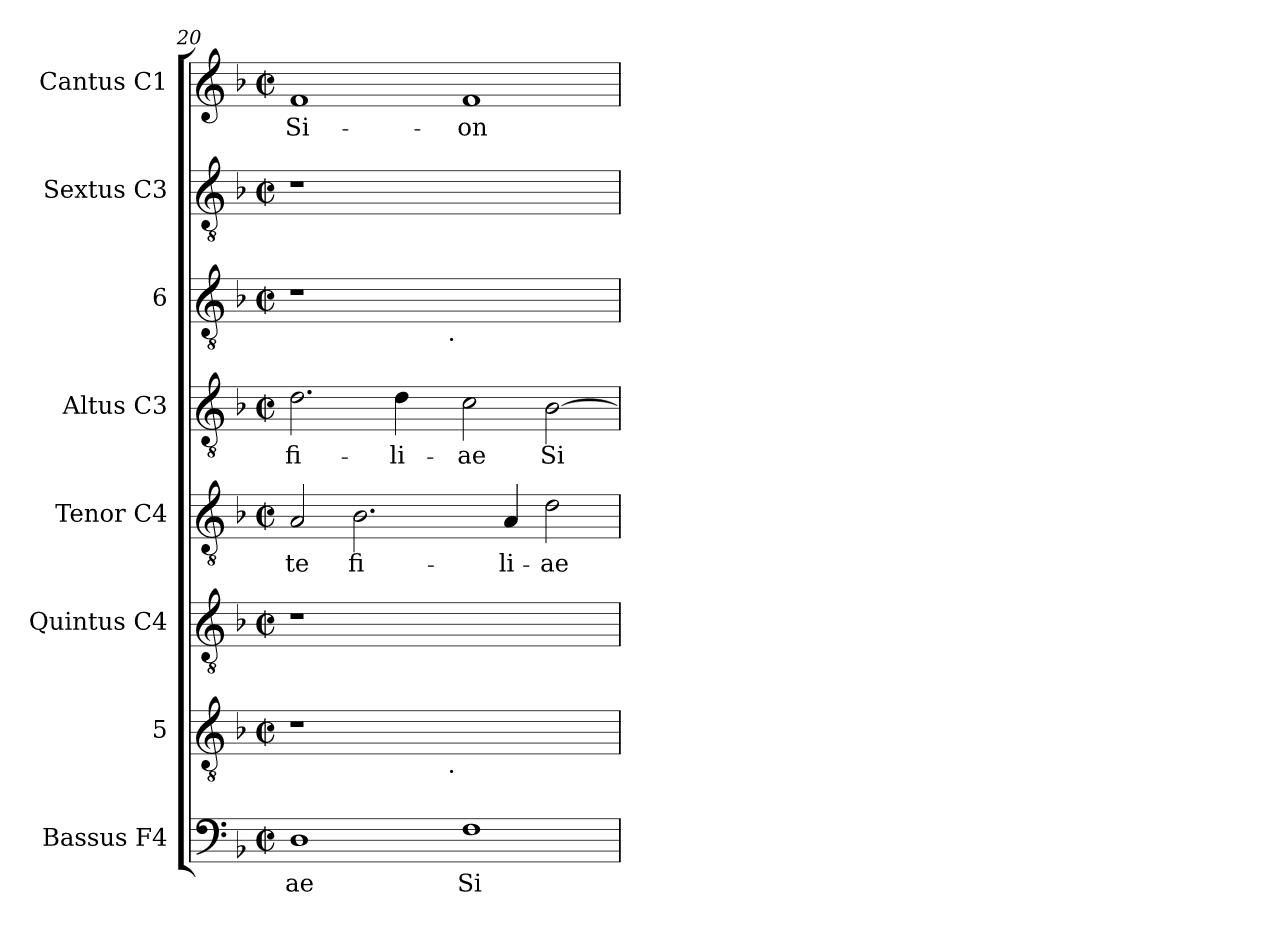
**kern	**text	**kern	**kern	**kern	**text	**kern	**text	**kern	**kern	**kern	**text
*part8	*part8	*part7	*part6	*part5	*part5	*part4	*part4	*part3	*part2	*part1	*part1
*staff8	*staff8	*staff7	*staff6	*staff5	*staff5	*staff4	*staff4	*staff3	*staff2	*staff1	*staff1
*I"Bassus  F4	*	*I"5	*I"Quintus  C4	*I"Tenor  C4	*	*I"Altus  C3	*	*I"6	*I"Sextus  C3	*I"Cantus  C1	*
*I'B	*	*	*	*I'T	*	*I'A	*	*	*	*I'C	*
*clefF4	*	*clefGv2	*clefGv2	*clefGv2	*	*clefGv2	*	*clefGv2	*clefGv2	*clefG2	*
*k[b-]	*	*k[b-]	*k[b-]	*k[b-]	*	*k[b-]	*	*k[b-]	*k[b-]	*k[b-]	*
*F:	*	*F:	*F:	*F:	*	*F:	*	*F:	*F:	*F:	*
*M2/2	*	*M2/2	*M2/2	*M2/2	*	*M2/2	*	*M2/2	*M2/2	*M2/2	*
*met(c|)	*	*met(c|)	*met(c|)	*met(c|)	*	*met(c|)	*	*met(c|)	*met(c|)	*met(c|)	*
=20	=20	=20	=20	=20	=20	=20	=20	=20	=20	=20	=20
!	!LO:LY:b:cj	!	!	!	!LO:LY:b:cj	!	!LO:LY:b:cj	!	!	!	!LO:LY:b:cj
*	*	*^	*	*	*	*	*	*^	*	*	*
1D	-ae	1r	2ryy	1r	2A/	-te	2.d\	fi-	1r	2ryy	1r	1f	Si-
!	!	!	!	!	!	!LO:LY:b:cj	!	!	!	!	!	!	!
.	.	.	4ryy	.	2.B-\	fi-	.	.	.	4ryy	.	.	.
!	!	!	!	!	!	!	!	!LO:LY:b:cj	!	!	!	!	!
.	.	.	8ryy	.	.	.	4d\	-li-	.	8ryy	.	.	.
.	.	.	16ryy	.	.	.	.	.	.	16ryy	.	.	.
.	.	.	64ryy	.	.	.	.	.	.	64ryy	.	.	.
!	!	!	!	!	!	!	!	!	!	!LO:TX:b:t=.	!	!	!
!	!	!	!LO:TX:b:t=.	!	!	!	!	!	!	!	!	!	!
.	.	.	1ryy	.	.	.	.	.	.	1ryy	.	.	.
!	!LO:LY:b:cj	!	!	!	!	!	!	!LO:LY:b:cj	!	!	!	!	!LO:LY:b:cj
1F	Si-	1ryy	.	1ryy	.	.	2c\	-ae	1ryy	.	1ryy	1f	-on
!	!	!	!	!	!	!LO:LY:b:cj	!	!	!	!	!	!	!
.	.	.	.	.	4A/	-li-	.	.	.	.	.	.	.
!	!	!	!	!	!	!LO:LY:b:cj	!	!LO:LY:b:cj	!	!	!	!	!
.	.	.	.	.	2d\	-ae	[<2B-\	Si-	.	.	.	.	.
.	.	.	32.ryy	.	.	.	.	.	.	32.ryy	.	.	.
*	*	*v	*v	*	*	*	*	*	*v	*v	*	*	*
=	=	=	=	=	=	=	=	=	=	=	=
*-	*-	*-	*-	*-	*-	*-	*-	*-	*-	*-	*-
